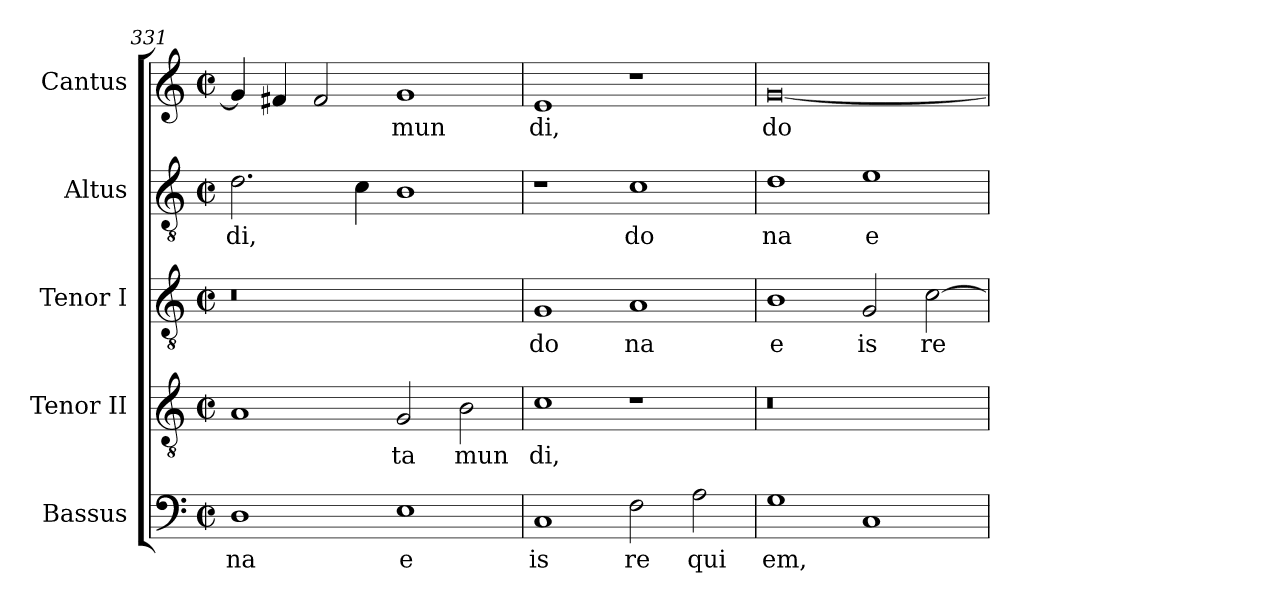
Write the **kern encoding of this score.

**kern	**text	**kern	**text	**kern	**text	**kern	**text	**kern	**text
*part5	*part5	*part4	*part4	*part3	*part3	*part2	*part2	*part1	*part1
*staff5	*staff5	*staff4	*staff4	*staff3	*staff3	*staff2	*staff2	*staff1	*staff1
*I"Bassus	*	*I"Tenor II	*	*I"Tenor I	*	*I"Altus	*	*I"Cantus	*
*I'B	*	*I'T II	*	*I'T I	*	*I'A	*	*I'C	*
*clefF4	*	*clefGv2	*	*clefGv2	*	*clefGv2	*	*clefG2	*
*k[]	*	*k[]	*	*k[]	*	*k[]	*	*k[]	*
*C:	*	*C:	*	*C:	*	*C:	*	*C:	*
*M2/2	*	*M2/2	*	*M2/2	*	*M2/2	*	*M2/2	*
*met(c|)	*	*met(c|)	*	*met(c|)	*	*met(c|)	*	*met(c|)	*
=331	=331	=331	=331	=331	=331	=331	=331	=331	=331
!	!LO:LY:b:cj	!	!LO:LY:b:cj	!	!	!	!LO:LY:b:cj	!	!LO:LY:b:cj
1D	na	1A	.	0r	.	2.d\	di,	4g/]	.
!	!	!	!	!	!	!	!	!	!LO:LY:b:cj
.	.	.	.	.	.	.	.	4f#X/	.
!	!	!	!	!	!	!	!	!	!LO:LY:b:cj
.	.	.	.	.	.	.	.	2f#/	.
!	!	!	!	!	!	!	!LO:LY:b:cj	!	!
.	.	.	.	.	.	4c\	.	.	.
!	!LO:LY:b:cj	!	!LO:LY:b:cj	!	!	!	!LO:LY:b:cj	!	!LO:LY:b:cj
1E	e	2G/	ta	.	.	1B	.	1g	mun
!	!	!	!LO:LY:b:cj	!	!	!	!	!	!
.	.	2B\	mun	.	.	.	.	.	.
!!LO:PB:g=z
=332	=332	=332	=332	=332	=332	=332	=332	=332	=332
!	!LO:LY:b:cj	!	!LO:LY:b:cj	!	!LO:LY:b:cj	!	!	!	!LO:LY:b:cj
1C	is	1c	di,	1G	do	1r	.	1e	di,
!	!LO:LY:b:cj	!	!	!	!LO:LY:b:cj	!	!LO:LY:b:cj	!	!
2F\	re	1r	.	1A	na	1c	do	1r	.
!	!LO:LY:b:cj	!	!	!	!	!	!	!	!
2A\	qui	.	.	.	.	.	.	.	.
=333	=333	=333	=333	=333	=333	=333	=333	=333	=333
!	!LO:LY:b:cj	!	!	!	!LO:LY:b:cj	!	!LO:LY:b:cj	!	!LO:LY:b:cj
1G	em,	0r	.	1B	e	1d	na	[<0g	do-
!	!LO:LY:b:cj	!	!	!	!LO:LY:b:cj	!	!LO:LY:b:cj	!	!
1C	.	.	.	2G/	is	1e	e	.	.
!	!	!	!	!	!LO:LY:b:cj	!	!	!	!
.	.	.	.	[>2c\	re	.	.	.	.
=	=	=	=	=	=	=	=	=	=
*-	*-	*-	*-	*-	*-	*-	*-	*-	*-
